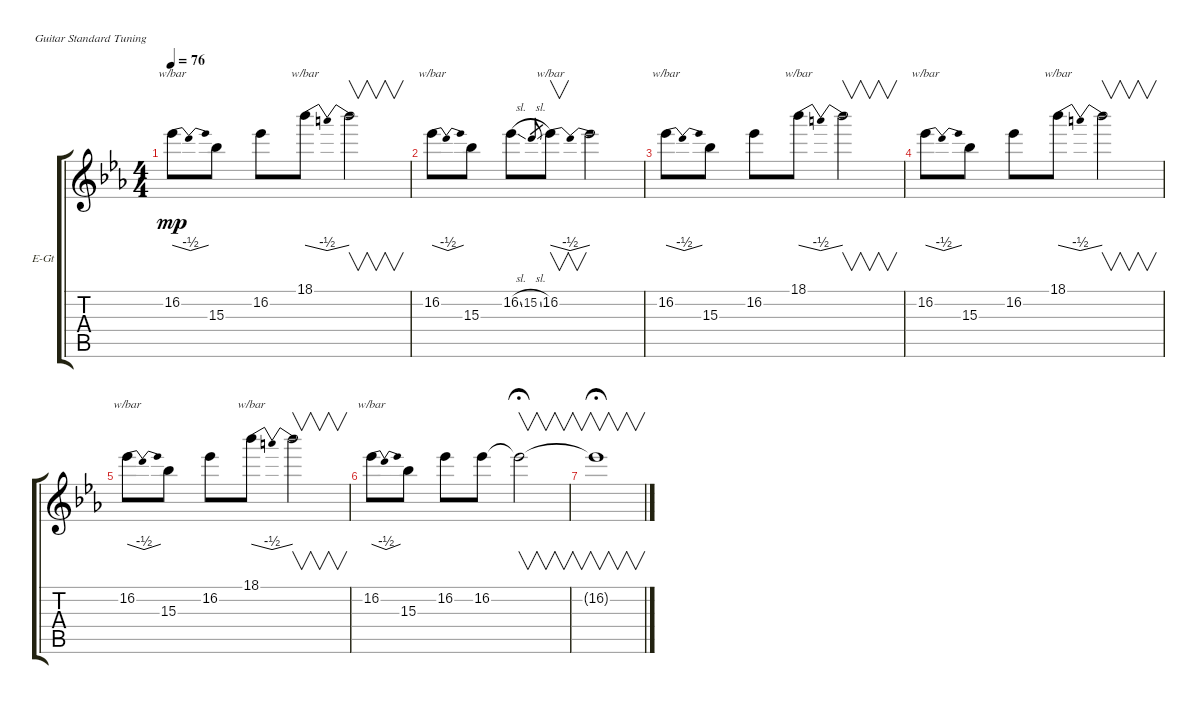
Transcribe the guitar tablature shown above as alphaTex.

\defaultSystemsLayout 4
\bracketExtendMode groupsimilarinstruments
\firstSystemTrackNameOrientation horizontal
\otherSystemsTrackNameOrientation horizontal
\track ("Guitar V (Fills)" "E-Gt") {instrument distortionguitar}
\staff {score tabs}
\tuning (E4 B3 G3 D3 A2 E2)
\ts (4 4)
\tempo 76
\clef g2
\ks eb
16.2.8{tbe (dip default 0 0 14.399999999999999 -2 15 -2 30 0) dy mp} 15.3.8 16.2.8 18.1.8{tbe (dip default 0 0 14.399999999999999 -2 15 -2 30 0)} 18.1{t}.2{v} |
16.2.8{tbe (dip default 0 0 14.399999999999999 -2 15 -2 30 0)} 15.3.8 16.2{sl}.8 15.2{sl}.8{gr} 16.2.8{v tbe (dip default 0 0 14.399999999999999 -2 15 -2 30 0)} 16.2{t}.2 |
16.2.8{tbe (dip default 0 0 14.399999999999999 -2 15 -2 30 0)} 15.3.8 16.2.8 18.1.8{tbe (dip default 0 0 14.399999999999999 -2 15 -2 30 0)} 18.1{t}.2{v} |
16.2.8{tbe (dip default 0 0 14.399999999999999 -2 15 -2 30 0)} 15.3.8 16.2.8 18.1.8{tbe (dip default 0 0 14.399999999999999 -2 15 -2 30 0)} 18.1{t}.2{v} |
16.2.8{tbe (dip default 0 0 14.399999999999999 -2 15 -2 30 0)} 15.3.8 16.2.8 18.1.8{tbe (dip default 0 0 14.399999999999999 -2 15 -2 30 0)} 18.1{t}.2{v} |
16.2.8{tbe (dip default 0 0 14.399999999999999 -2 15 -2 30 0)} 15.3.8 16.2.8 16.2.8 16.2{t}.2{v fermata (medium 0.19)} |
16.2{t}.1{v fermata (medium 0.36)}
